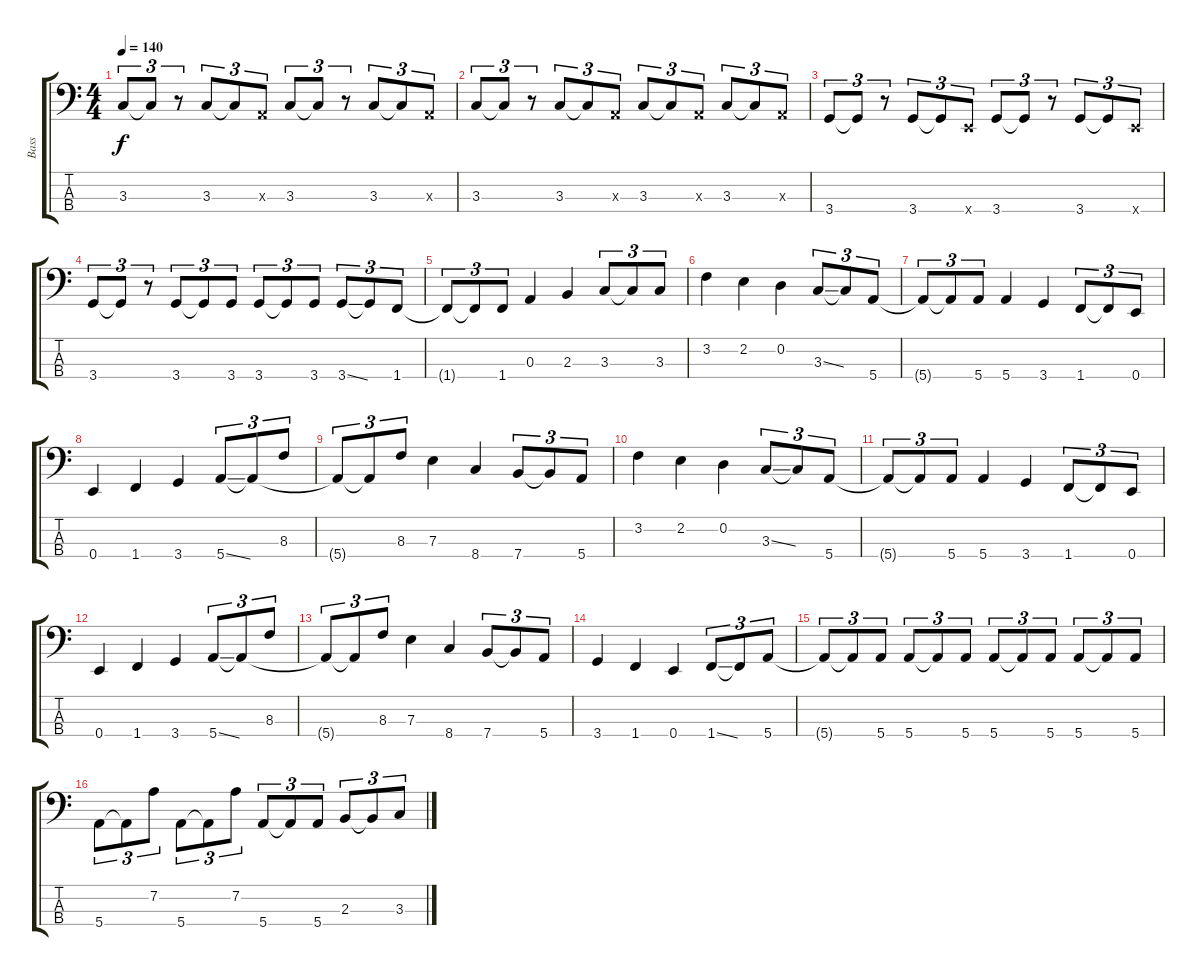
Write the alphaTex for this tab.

\track ("Bass" "Bass") {instrument acousticbass}
\staff {score tabs}
\tuning (G2 D2 A1 E1) {hide}
\ts (4 4)
\tempo 140
\clef f4
\ks c
3.3.8{tu (3 2) dy f instrument slapbass2} 3.3{t}.8{tu (3 2)} r.8{tu (3 2)} 3.3.8{tu (3 2)} 3.3{t}.8{tu (3 2)} 0.3{x}.8{tu (3 2)} 3.3.8{tu (3 2)} 3.3{t}.8{tu (3 2)} r.8{tu (3 2)} 3.3.8{tu (3 2)} 3.3{t}.8{tu (3 2)} 0.3{x}.8{tu (3 2)} |
3.3.8{tu (3 2) instrument slapbass2} 3.3{t}.8{tu (3 2)} r.8{tu (3 2)} 3.3.8{tu (3 2)} 3.3{t}.8{tu (3 2)} 0.3{x}.8{tu (3 2)} 3.3.8{tu (3 2)} 3.3{t}.8{tu (3 2)} 0.3{x}.8{tu (3 2)} 3.3.8{tu (3 2)} 3.3{t}.8{tu (3 2)} 0.3{x}.8{tu (3 2)} |
3.4.8{tu (3 2) instrument slapbass2} 3.4{t}.8{tu (3 2)} r.8{tu (3 2)} 3.4.8{tu (3 2)} 3.4{t}.8{tu (3 2)} 0.4{x}.8{tu (3 2)} 3.4.8{tu (3 2)} 3.4{t}.8{tu (3 2)} r.8{tu (3 2)} 3.4.8{tu (3 2)} 3.4{t}.8{tu (3 2)} 0.4{x}.8{tu (3 2)} |
3.4.8{tu (3 2) instrument slapbass2} 3.4{t}.8{tu (3 2)} r.8{tu (3 2)} 3.4.8{tu (3 2)} 3.4{t}.8{tu (3 2)} 3.4.8{tu (3 2)} 3.4.8{tu (3 2)} 3.4{t}.8{tu (3 2)} 3.4.8{tu (3 2)} 3.4{ss}.8{tu (3 2)} 3.4{t}.8{tu (3 2)} 1.4.8{tu (3 2)} |
1.4{t}.8{tu (3 2)} 1.4{t}.8{tu (3 2)} 1.4.8{tu (3 2)} 0.3.4 2.3.4 3.3.8{tu (3 2)} 3.3{t}.8{tu (3 2)} 3.3.8{tu (3 2)} |
3.2.4 2.2.4 0.2.4 3.3{ss}.8{tu (3 2)} 3.3{t}.8{tu (3 2)} 5.4.8{tu (3 2)} |
5.4{t}.8{tu (3 2)} 5.4{t}.8{tu (3 2)} 5.4.8{tu (3 2)} 5.4.4 3.4.4 1.4.8{tu (3 2)} 1.4{t}.8{tu (3 2)} 0.4.8{tu (3 2)} |
0.4.4 1.4.4 3.4.4 5.4{ss}.8{tu (3 2)} 5.4{t}.8{tu (3 2)} 8.3.8{tu (3 2)} |
5.4{t}.8{tu (3 2)} 5.4{t}.8{tu (3 2)} 8.3.8{tu (3 2)} 7.3.4 8.4.4 7.4.8{tu (3 2)} 7.4{t}.8{tu (3 2)} 5.4.8{tu (3 2)} |
3.2.4 2.2.4 0.2.4 3.3{ss}.8{tu (3 2)} 3.3{t}.8{tu (3 2)} 5.4.8{tu (3 2)} |
5.4{t}.8{tu (3 2)} 5.4{t}.8{tu (3 2)} 5.4.8{tu (3 2)} 5.4.4 3.4.4 1.4.8{tu (3 2)} 1.4{t}.8{tu (3 2)} 0.4.8{tu (3 2)} |
0.4.4 1.4.4 3.4.4 5.4{ss}.8{tu (3 2)} 5.4{t}.8{tu (3 2)} 8.3.8{tu (3 2)} |
5.4{t}.8{tu (3 2)} 5.4{t}.8{tu (3 2)} 8.3.8{tu (3 2)} 7.3.4 8.4.4 7.4.8{tu (3 2)} 7.4{t}.8{tu (3 2)} 5.4.8{tu (3 2)} |
3.4.4 1.4.4 0.4.4 1.4{ss}.8{tu (3 2)} 1.4{t}.8{tu (3 2)} 5.4.8{tu (3 2)} |
5.4{t}.8{tu (3 2)} 5.4{t}.8{tu (3 2)} 5.4.8{tu (3 2)} 5.4.8{tu (3 2)} 5.4{t}.8{tu (3 2)} 5.4.8{tu (3 2)} 5.4.8{tu (3 2)} 5.4{t}.8{tu (3 2)} 5.4.8{tu (3 2)} 5.4.8{tu (3 2)} 5.4{t}.8{tu (3 2)} 5.4.8{tu (3 2)} |
5.4.8{tu (3 2)} 5.4{t}.8{tu (3 2)} 7.2.8{tu (3 2)} 5.4.8{tu (3 2)} 5.4{t}.8{tu (3 2)} 7.2.8{tu (3 2)} 5.4.8{tu (3 2)} 5.4{t}.8{tu (3 2)} 5.4.8{tu (3 2)} 2.3.8{tu (3 2)} 2.3{t}.8{tu (3 2)} 3.3.8{tu (3 2)}
